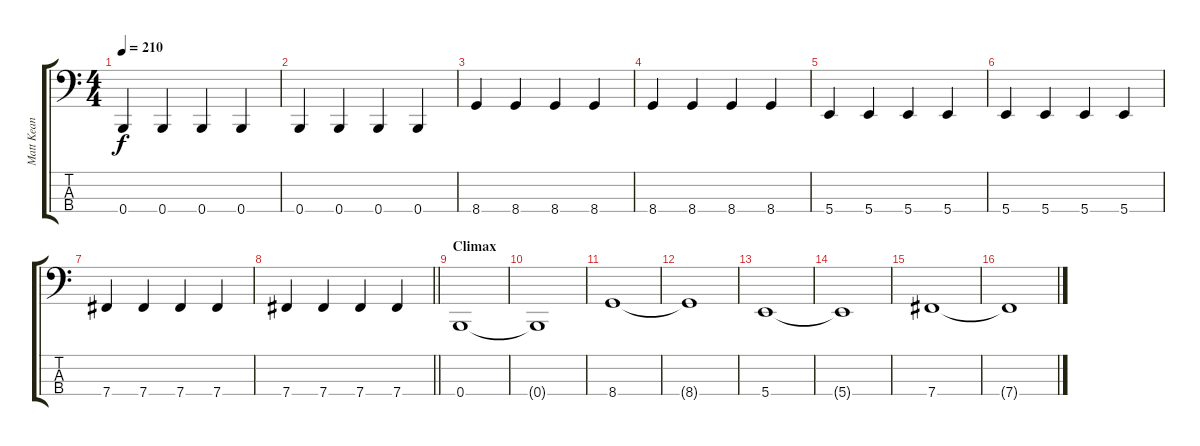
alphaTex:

\track ("Matt Kean" "Matt Kean") {instrument electricbasspick}
\staff {score tabs}
\tuning (E2 B1 Gb1 B0) {hide}
\ts (4 4)
\tempo 210
\clef f4
\ks c
0.4.4{dy f} 0.4.4 0.4.4 0.4.4 |
0.4.4 0.4.4 0.4.4 0.4.4 |
8.4.4 8.4.4 8.4.4 8.4.4 |
8.4.4 8.4.4 8.4.4 8.4.4 |
5.4.4 5.4.4 5.4.4 5.4.4 |
5.4.4 5.4.4 5.4.4 5.4.4 |
7.4.4 7.4.4 7.4.4 7.4.4 |
\barLineRight lightlight
7.4.4 7.4.4 7.4.4 7.4.4 |
\section ("" "Climax")
0.4.1 |
0.4{t}.1 |
8.4.1 |
8.4{t}.1 |
5.4.1 |
5.4{t}.1 |
7.4.1 |
7.4{t}.1
